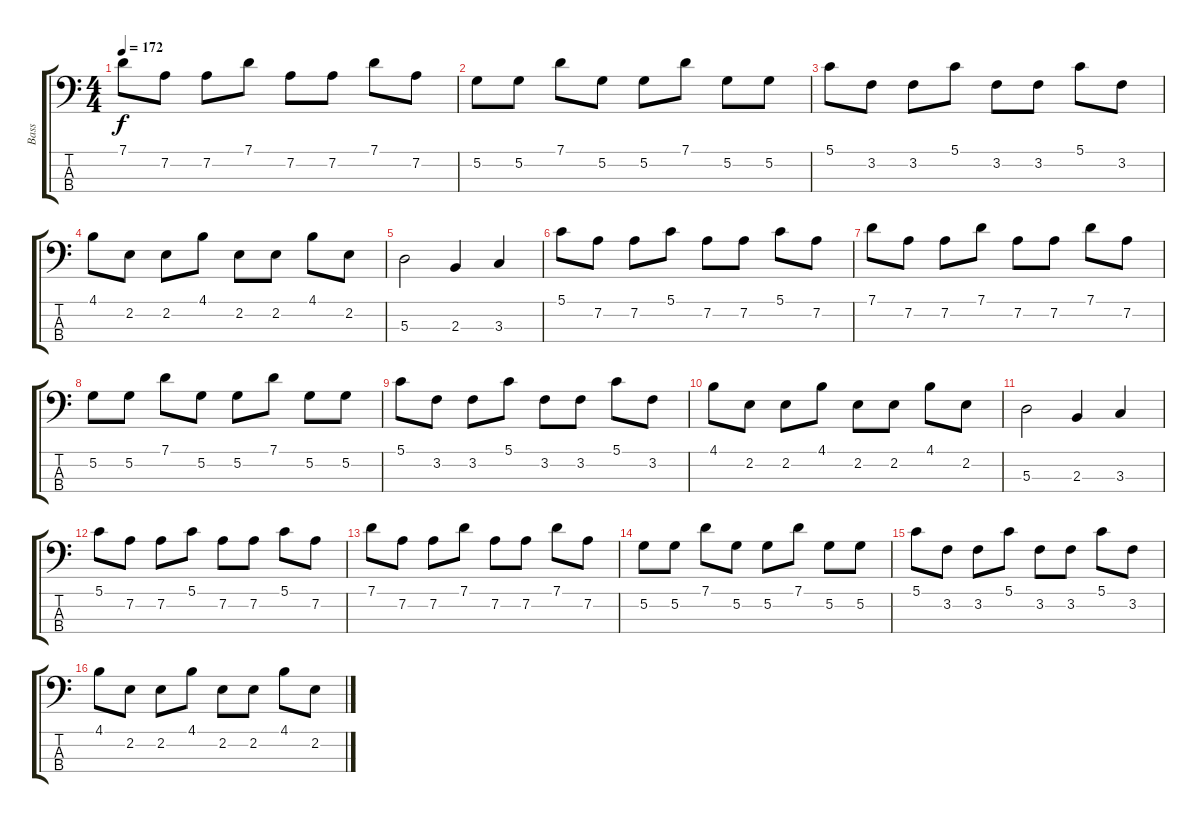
\track ("Bass" "Bass") {instrument electricbassfinger}
\staff {score tabs}
\tuning (G2 D2 A1 E1) {hide}
\ts (4 4)
\tempo 172
\clef f4
\ks c
7.1.8{dy f} 7.2.8 7.2.8 7.1.8 7.2.8 7.2.8 7.1.8 7.2.8 |
5.2.8 5.2.8 7.1.8 5.2.8 5.2.8 7.1.8 5.2.8 5.2.8 |
5.1.8 3.2.8 3.2.8 5.1.8 3.2.8 3.2.8 5.1.8 3.2.8 |
4.1.8 2.2.8 2.2.8 4.1.8 2.2.8 2.2.8 4.1.8 2.2.8 |
5.3.2 2.3.4 3.3.4 |
5.1.8 7.2.8 7.2.8 5.1.8 7.2.8 7.2.8 5.1.8 7.2.8 |
7.1.8 7.2.8 7.2.8 7.1.8 7.2.8 7.2.8 7.1.8 7.2.8 |
5.2.8 5.2.8 7.1.8 5.2.8 5.2.8 7.1.8 5.2.8 5.2.8 |
5.1.8 3.2.8 3.2.8 5.1.8 3.2.8 3.2.8 5.1.8 3.2.8 |
4.1.8 2.2.8 2.2.8 4.1.8 2.2.8 2.2.8 4.1.8 2.2.8 |
5.3.2 2.3.4 3.3.4 |
5.1.8 7.2.8 7.2.8 5.1.8 7.2.8 7.2.8 5.1.8 7.2.8 |
7.1.8 7.2.8 7.2.8 7.1.8 7.2.8 7.2.8 7.1.8 7.2.8 |
5.2.8 5.2.8 7.1.8 5.2.8 5.2.8 7.1.8 5.2.8 5.2.8 |
5.1.8 3.2.8 3.2.8 5.1.8 3.2.8 3.2.8 5.1.8 3.2.8 |
4.1.8 2.2.8 2.2.8 4.1.8 2.2.8 2.2.8 4.1.8 2.2.8
